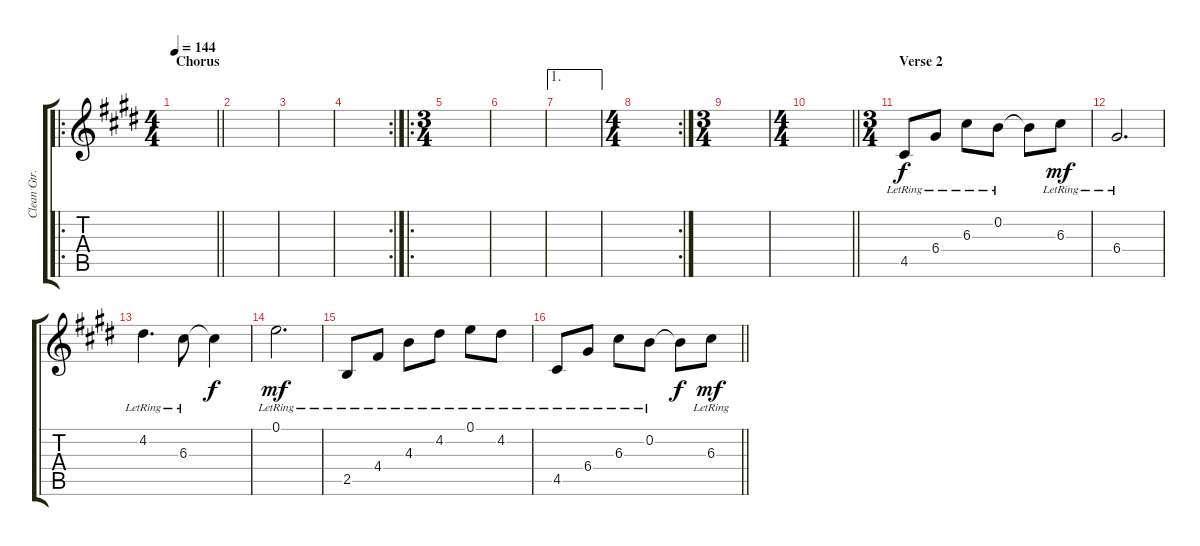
\track ("Clean Gtr. 2" "Clean Gtr.") {instrument electricguitarclean}
\staff {score tabs}
\tuning (E4 B3 G3 D3 A2 E2) {hide}
\ro
\ts (4 4)
\section ("" "Chorus")
\tempo 144
\clef g2
\barLineRight lightlight
\ks c#minor
|
|
|
\rc 2
|
\ro
\ts (3 4)
|
|
\ae 1
|
\rc 2
\ts (4 4)
|
\ts (3 4)
|
\ts (4 4)
\barLineRight lightlight
|
\ts (3 4)
\section ("" "Verse 2")
4.5{lr}.8 6.4{lr}.8 6.3{lr}.8 0.2{lr}.8 0.2{t}.8{dy f} 6.3{lr}.8{dy mf} |
6.4{lr}.2{d} |
4.2{lr}.4{d} 6.3{lr}.8 6.3{t}.4{dy f} |
0.1{lr}.2{d dy mf} |
2.5{lr}.8 4.4{lr}.8 4.3{lr}.8 4.2{lr}.8 0.1{lr}.8 4.2{lr}.8 |
\barLineRight lightlight
4.5{lr}.8 6.4{lr}.8 6.3{lr}.8 0.2{lr}.8 0.2{t}.8{dy f} 6.3{lr}.8{dy mf}
